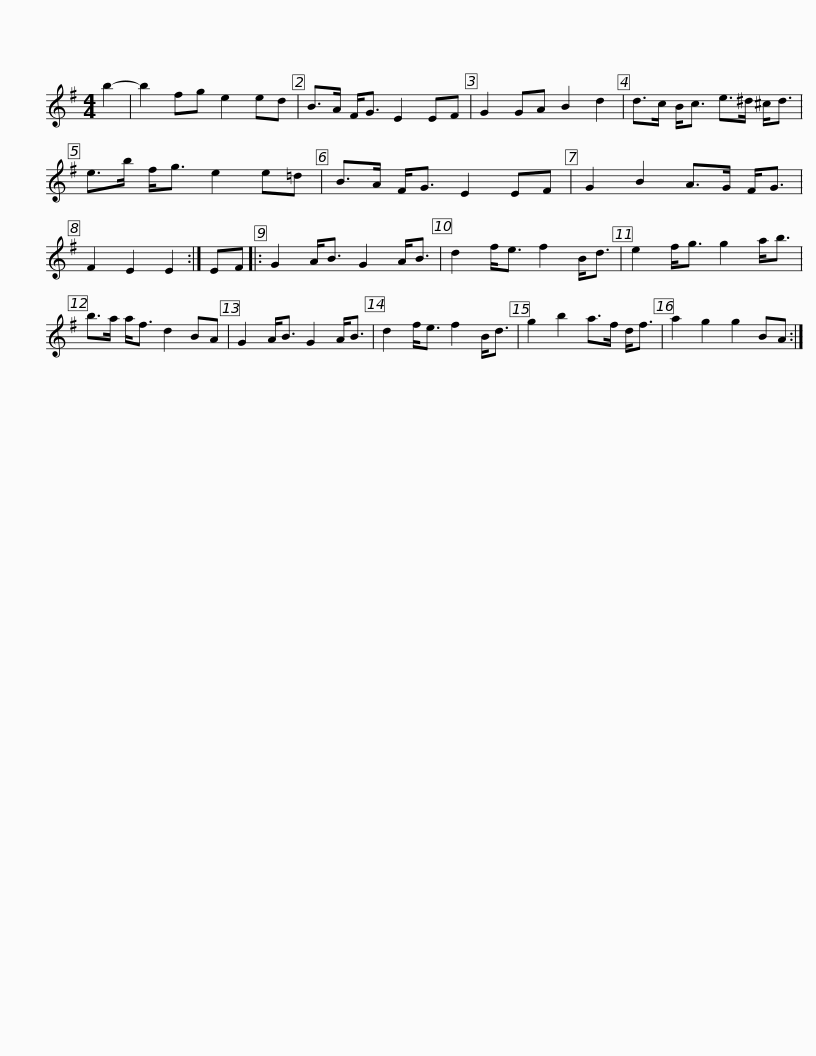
X:1
L:1/8
M:4/4
I:linebreak $
K:Emin
V:1 treble
V:1
 b2- | b2 fg e2 ed | B>A F<G E2 EF | G2 GA B2 d2 | d>c B<c e>^d ^c<d | %5
 e>b f<g e2 e=d |$ B>A F<G E2 EF | G2 B2 A>G F<G | F2 E2 E2 :| EF |: %10
 G2 A<B G2 A<B | d2 f<e f2 B<d | e2 f<g g2 a<b |$ b>a a<f d2 BA | G2 A<B G2 A<B | %15
 d2 f<e f2 B<d | g2 b2 a>f d<f | a2 g2 g2 BA :| %18
